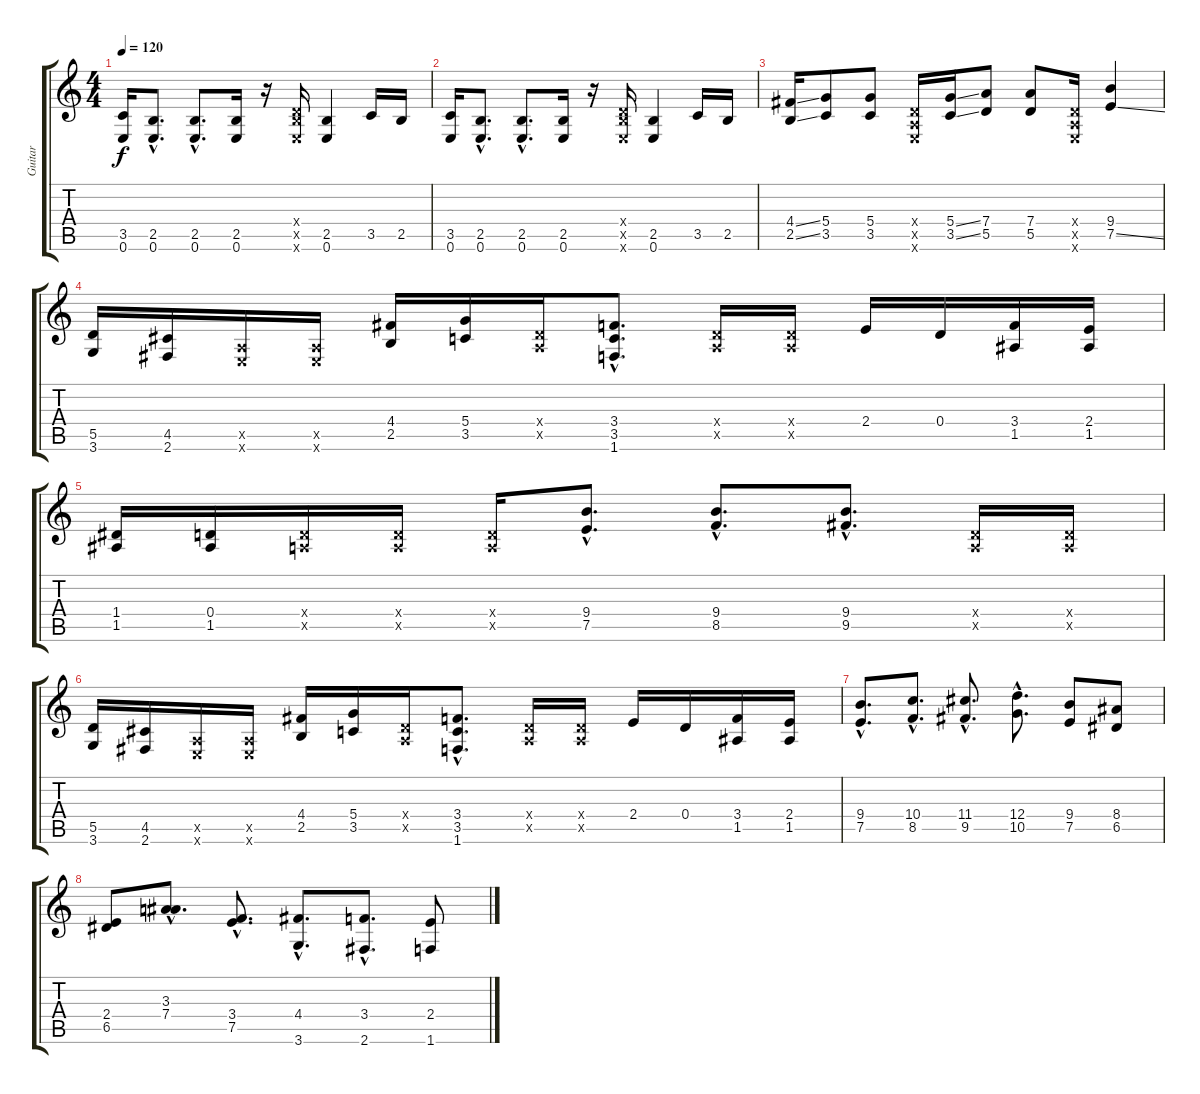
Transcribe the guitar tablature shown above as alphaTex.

\track ("Guitar" "Guitar") {instrument distortionguitar}
\staff {score tabs}
\tuning (E4 B3 G3 D3 A2 E2) {hide}
\ts (4 4)
\tempo 120
\clef g2
\ks c
(3.5 0.6).16{dy f} (2.5{hac} 0.6{hac}).8{d} (2.5{hac} 0.6{hac}).8{d} (2.5 0.6).16 r.16 (0.4{x} 2.5{x} 0.6{x}).16 (2.5 0.6).4 3.5.16 2.5.16 |
(3.5 0.6).16 (2.5{hac} 0.6{hac}).8{d} (2.5{hac} 0.6{hac}).8{d} (2.5 0.6).16 r.16 (0.4{x} 2.5{x} 0.6{x}).16 (2.5 0.6).4 3.5.16 2.5.16 |
(4.4{ss} 2.5{ss}).16 (5.4 3.5).8 (5.4 3.5).8 (0.4{x} 0.5{x} 0.6{x}).16 (5.4{ss} 3.5{ss}).16 (7.4 5.5).8 (7.4 5.5).8 (0.4{x} 0.5{x} 0.6{x}).16 (9.4 7.5{ss}).4 |
(5.5 3.6).16 (4.5 2.6).16 (0.5{x} 0.6{x}).16 (0.5{x} 0.6{x}).16 (4.4 2.5).16 (5.4 3.5).16 (0.4{x} 0.5{x}).16 (3.4{hac} 3.5{hac} 1.6{hac}).8{d} (0.4{x} 0.5{x}).16 (0.4{x} 0.5{x}).16 2.4.16 0.4.16 (3.4 1.5).16 (2.4 1.5).16 |
(1.4 1.5).16 (0.4 1.5).16 (0.4{x} 0.5{x}).16 (0.4{x} 0.5{x}).16 (0.4{x} 0.5{x}).16 (9.4{hac} 7.5{hac}).8{d} (9.4{hac} 8.5{hac}).8{d} (9.4{hac} 9.5{hac}).8{d} (0.4{x} 0.5{x}).16 (0.4{x} 0.5{x}).16 |
(5.5 3.6).16 (4.5 2.6).16 (0.5{x} 0.6{x}).16 (0.5{x} 0.6{x}).16 (4.4 2.5).16 (5.4 3.5).16 (0.4{x} 0.5{x}).16 (3.4{hac} 3.5{hac} 1.6{hac}).8{d} (0.4{x} 0.5{x}).16 (0.4{x} 0.5{x}).16 2.4.16 0.4.16 (3.4 1.5).16 (2.4 1.5).16 |
(9.4{hac} 7.5{hac}).8{d} (10.4{hac} 8.5{hac}).8{d} (11.4{hac} 9.5{hac}).8{d} (12.4{hac} 10.5{hac}).8{d} (9.4 7.5).8 (8.4 6.5).8 |
(2.4 6.5).8 (3.3{hac} 7.4{hac}).8{d} (3.4{hac} 7.5{hac}).8{d} (4.4{hac} 3.6{hac}).8{d} (3.4{hac} 2.6{hac}).8{d} (2.4 1.6).8
